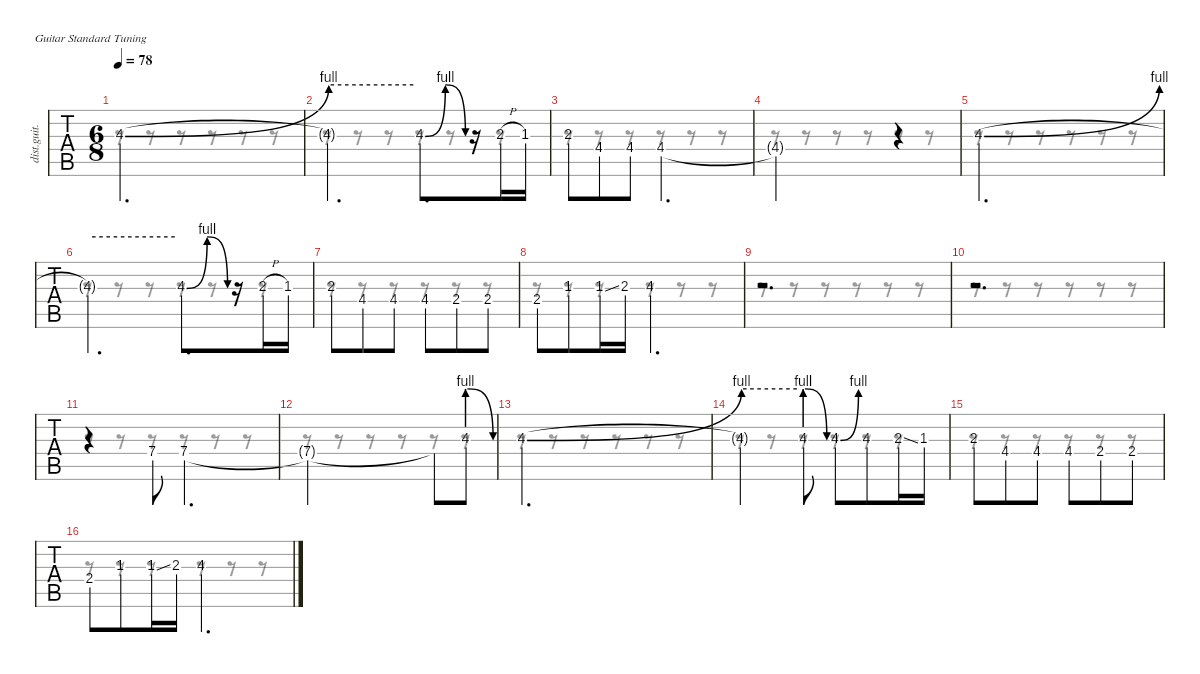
\defaultSystemsLayout 4
\hideDynamics
\bracketExtendMode nobrackets
\track ("Kirk Hammett - Lead Guitar" "dist.guit.") {instrument distortionguitar}
\staff {tabs}
\tuning (E4 B3 G3 D3 A2 E2)
\voice
\ts (6 8)
\tempo 78
\clef g2
\ks c
4.3{be (bend 0 0 60 4)}.2{d dy f beam Up} |
4.3{be (hold 0 4 60 4) t}.4{d dy p beam Up} 4.3{be (bendrelease 0 0 15 4 30 4 45 0)}.8{d dy f beam Up} r.16{beam Up} 2.3{h}.16{beam Up} 1.3{acc #}.16{beam Up} |
2.3.8{beam Up} 4.4{ac st acc #}.8{dy p beam Up} 4.4{ac st acc #}.8{beam Up} 4.4{acc #}.4{d dy f beam Up} |
4.4{t acc #}.2{beam Up} r.4{beam Up} |
4.3{be (bend 0 0 60 4)}.2{d beam Up} |
4.3{be (hold 0 4 60 4) t}.4{d dy p beam Up} 4.3{be (bendrelease 0 0 15 4 30 4 45 0)}.8{d dy f beam Up} r.16{beam Up} 2.3{h}.16{beam Up} 1.3{acc #}.16{beam Up} |
2.3.8{beam Up} 4.4{ac st acc #}.8{dy p beam Up} 4.4{ac st acc #}.8{beam Up} 4.4{acc #}.8{dy f beam Up} 2.4{ac st}.8{dy p beam Up} 2.4{ac st}.8{beam Up} |
2.4.8{dy f beam Up} 1.3{ac st acc #}.8{dy p beam Up} 1.3{ss acc #}.16{dy f beam Up} 2.3.16{beam Up} 4.3.4{d beam Up} |
r.2{d beam Up} |
r.2{d beam Up} |
r.4{beam Up} 7.4{ac st}.8{dy p beam Up} 7.4.4{d dy f beam Up} |
7.4{t}.2{beam Up} 7.4{t}.8{beam Up} 4.3{be (prebendrelease 0 4 30 0)}.8{beam Up} |
4.3{be (bend 0 0 60 4)}.2{d beam Up} |
4.3{be (hold 0 4 60 4) t}.4{beam Up} 4.3{be (prebendrelease 0 4 30 0)}.8{beam Up} 4.3{be (bend 0 0 15 4)}.8{beam Up} 4.3.8{beam Up} 2.3{ss}.16{beam Up} 1.3{acc #}.16{beam Up} |
2.3.8{beam Up} 4.4{ac st acc #}.8{dy p beam Up} 4.4{ac st acc #}.8{beam Up} 4.4{acc #}.8{dy f beam Up} 2.4{ac st}.8{dy p beam Up} 2.4{ac st}.8{beam Up} |
2.4.8{dy f beam Up} 1.3{ac st acc #}.8{dy p beam Up} 1.3{ss acc #}.16{dy f beam Up} 2.3.16{beam Up} 4.3.4{d beam Up}
\voice
\clef g2
\ottava regular
\simile none
\ks c
r.8{dy mf beam Down} r.8{beam Down} r.8{beam Down} r.8{beam Down} r.8{beam Down} r.8{beam Down} |
r.8{beam Down} r.8{beam Down} r.8{beam Down} r.8{beam Down} r.8{beam Down} r.8{beam Down} |
r.8{beam Down} r.8{beam Down} r.8{beam Down} r.8{beam Down} r.8{beam Down} r.8{beam Down} |
r.8{beam Down} r.8{beam Down} r.8{beam Down} r.8{beam Down} r.8{beam Down} r.8{beam Down} |
r.8{beam Down} r.8{beam Down} r.8{beam Down} r.8{beam Down} r.8{beam Down} r.8{beam Down} |
r.8{beam Down} r.8{beam Down} r.8{beam Down} r.8{beam Down} r.8{beam Down} r.8{beam Down} |
r.8{beam Down} r.8{beam Down} r.8{beam Down} r.8{beam Down} r.8{beam Down} r.8{beam Down} |
r.8{beam Down} r.8{beam Down} r.8{beam Down} r.8{beam Down} r.8{beam Down} r.8{beam Down} |
r.8{beam Down} r.8{beam Down} r.8{beam Down} r.8{beam Down} r.8{beam Down} r.8{beam Down} |
r.8{beam Down} r.8{beam Down} r.8{beam Down} r.8{beam Down} r.8{beam Down} r.8{beam Down} |
r.8{beam Down} r.8{beam Down} r.8{beam Down} r.8{beam Down} r.8{beam Down} r.8{beam Down} |
r.8{beam Down} r.8{beam Down} r.8{beam Down} r.8{beam Down} r.8{beam Down} r.8{beam Down} |
r.8{beam Down} r.8{beam Down} r.8{beam Down} r.8{beam Down} r.8{beam Down} r.8{beam Down} |
r.8{beam Down} r.8{beam Down} r.8{beam Down} r.8{beam Down} r.8{beam Down} r.8{beam Down} |
r.8{beam Down} r.8{beam Down} r.8{beam Down} r.8{beam Down} r.8{beam Down} r.8{beam Down} |
r.8{beam Down} r.8{beam Down} r.8{beam Down} r.8{beam Down} r.8{beam Down} r.8{beam Down}
